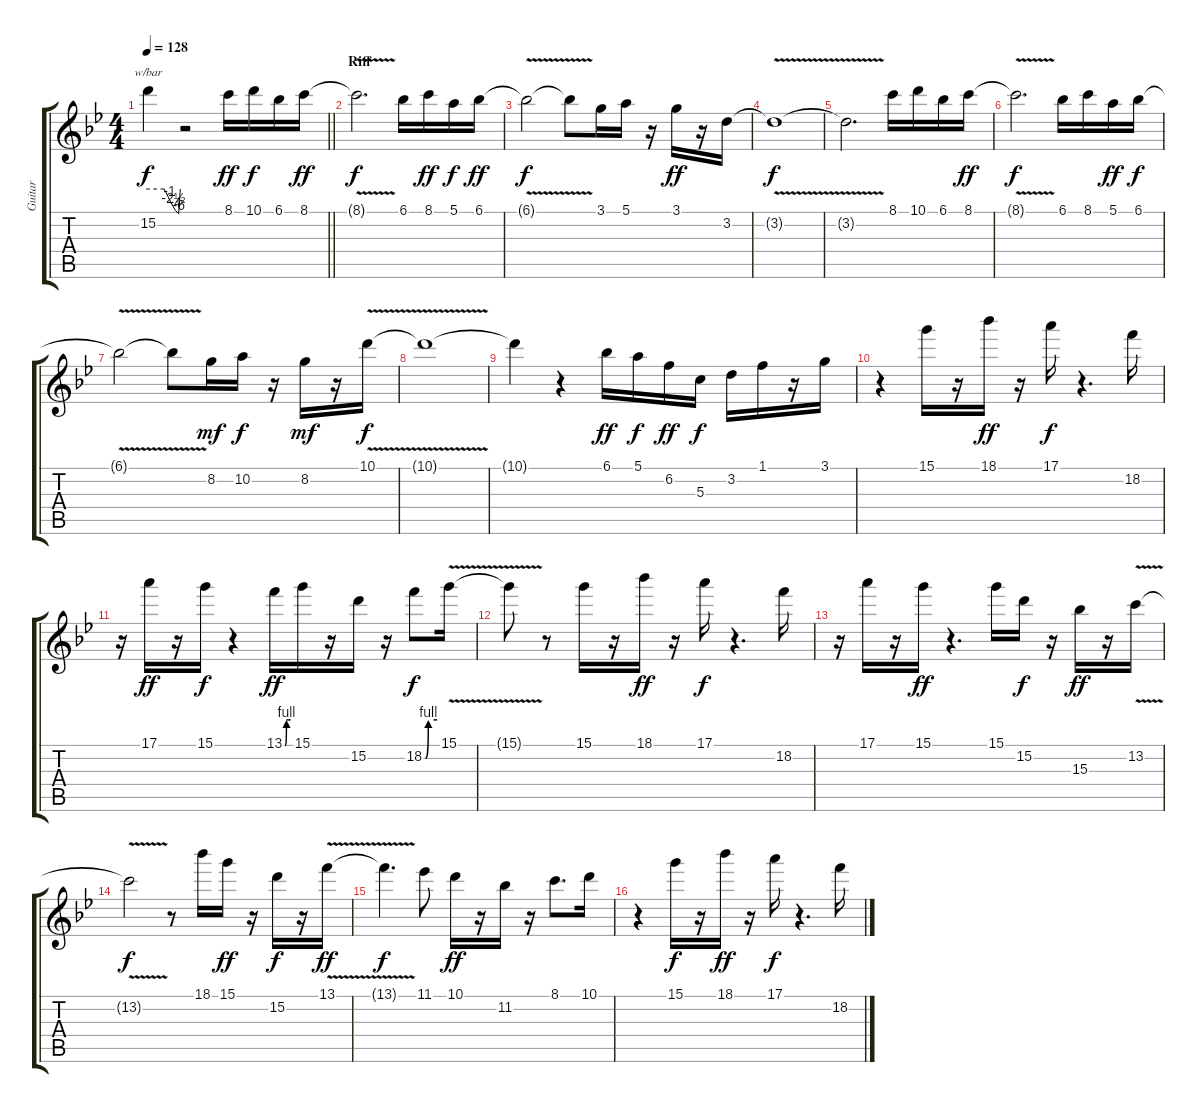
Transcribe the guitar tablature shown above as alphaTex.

\track ("Guitar" "Guitar") {instrument distortionguitar}
\staff {score tabs}
\tuning (E4 B3 G3 D3 A2 E2) {hide}
\ts (4 4)
\tempo 128
\clef g2
\barLineRight lightlight
\ks gminor
15.2{t}.4{tbe (custom default 0 0 30 0 40 -4 47 -10 51 -16 57 -24 60 0) dy f} r.2 8.1.16{dy ff} 10.1.16{dy f} 6.1.16 8.1.16{dy ff} |
\section ("" "Riff")
8.1{v t}.2{d dy f} 6.1.16 8.1.16{dy ff} 5.1.16{dy f} 6.1.16{dy ff} |
6.1{v t}.2{dy f} 6.1{t}.8 3.1.16 5.1.16 r.16 3.1.16{dy ff} r.16 3.2.16 |
3.2{v t}.1{dy f} |
3.2{t}.2{d} 8.1.16 10.1.16 6.1.16 8.1.16{dy ff} |
8.1{v t}.2{d dy f} 6.1.16 8.1.16 5.1.16{dy ff} 6.1.16{dy f} |
6.1{v t}.2 6.1{t}.8 8.2.16{dy mf} 10.2.16{dy f} r.16 8.2.16{dy mf} r.16 10.1{v}.16{dy f} |
10.1{t}.1 |
10.1{t}.4 r.4 6.1.16{dy ff} 5.1.16{dy f} 6.2.16{dy ff} 5.3.16{dy f} 3.2.16 1.1.16 r.16 3.1.16 |
r.4 15.1.16 r.16 18.1.16{dy ff} r.16 17.1.16{dy f} r.4{d} 18.2.16 |
r.16 17.1.16{dy ff} r.16 15.1.16{dy f} r.4 13.1{be (custom 0 0 8 0 21 4 60 4)}.16{dy ff} 15.1.16 r.16 15.2.16 r.16 18.2{be (custom 0 0 7 0 20 4 60 4)}.8{dy f} 15.1{v}.16 |
15.1{t}.8 r.8 15.1.16 r.16 18.1.16{dy ff} r.16 17.1.16{dy f} r.4{d} 18.2.16 |
r.16 17.1.16 r.16 15.1.16{dy ff} r.4{d} 15.1.16 15.2.16{dy f} r.16 15.3.16{dy ff} r.16 13.2{v}.16 |
13.2{t}.2{dy f} r.8 18.1.16 15.1.16{dy ff} r.16 15.2.16{dy f} r.16 13.1{v}.16{dy ff} |
13.1{t}.4{d dy f} 11.1.8 10.1.16{dy ff} r.16 11.2.16 r.16 8.1.8{d} 10.1.16 |
r.4 15.1.16{dy f} r.16 18.1.16{dy ff} r.16 17.1.16{dy f} r.4{d} 18.2.16
